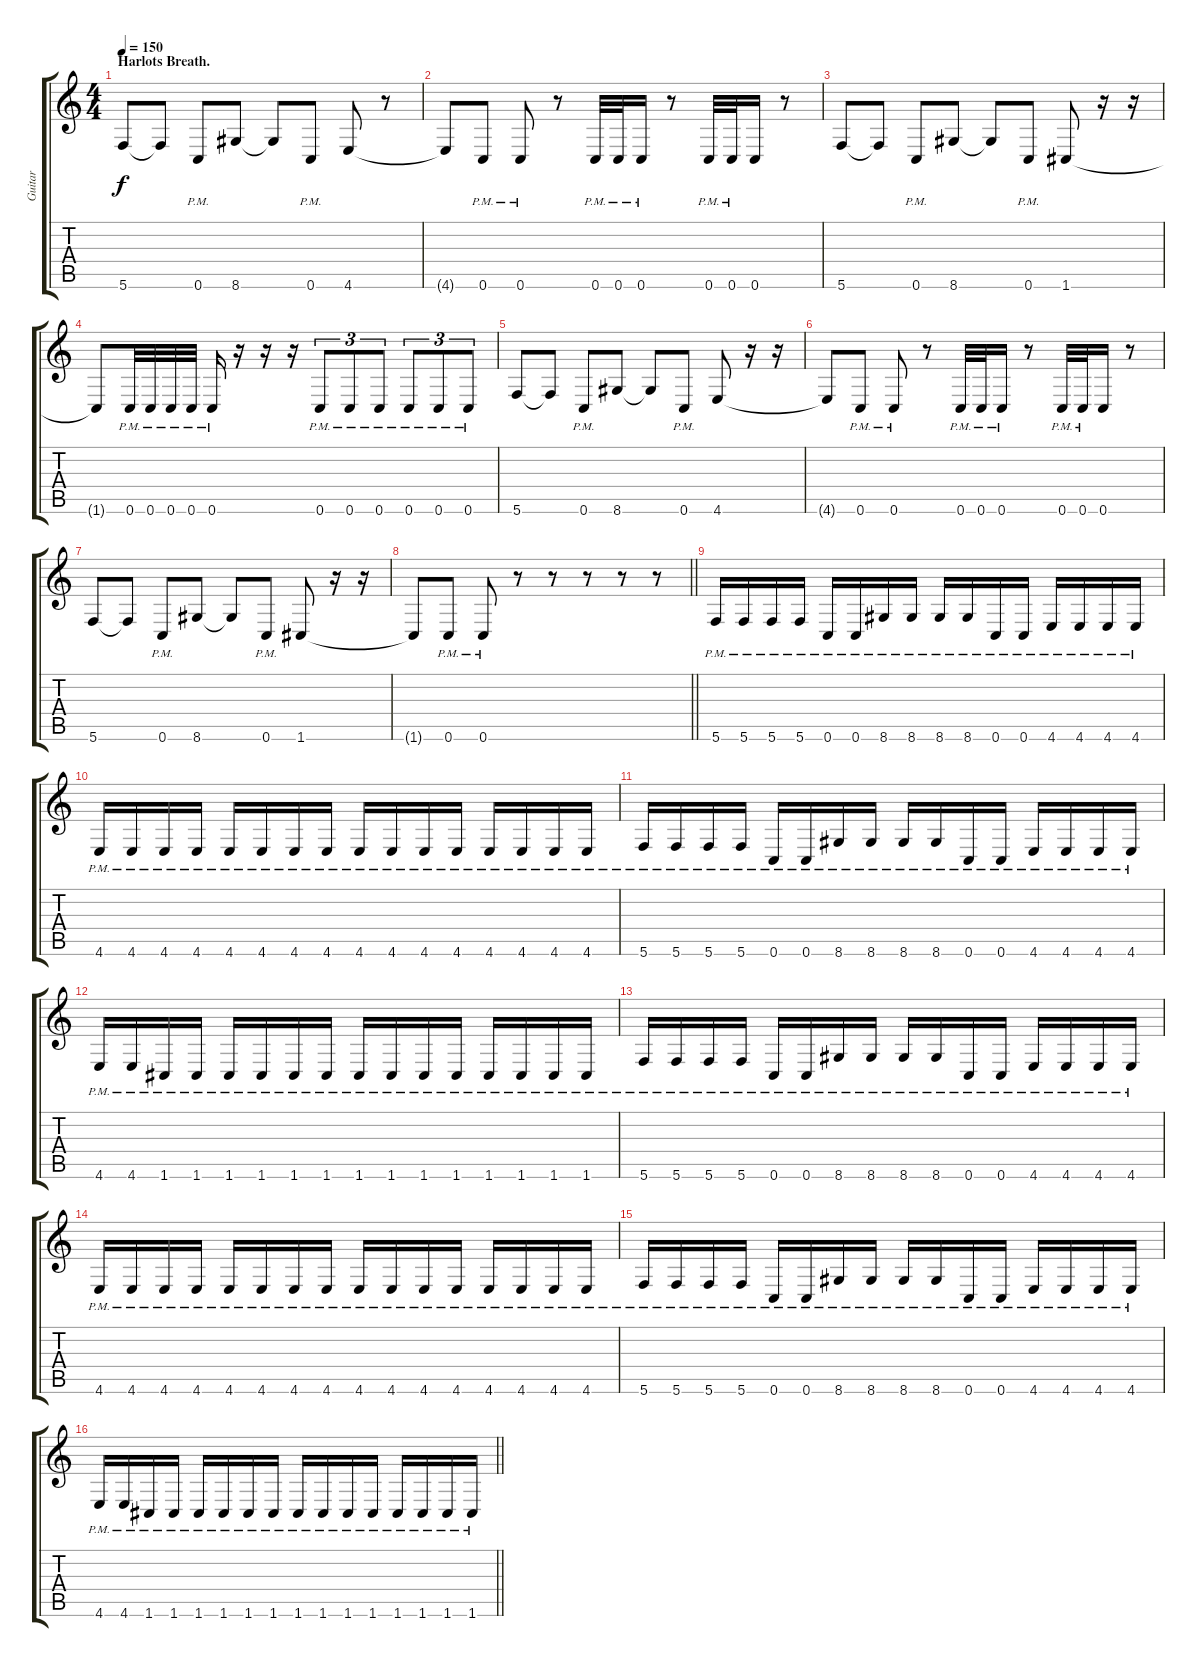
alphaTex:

\track ("Guitar" "Guitar") {instrument distortionguitar}
\staff {score tabs}
\tuning (D4 A3 F3 C3 G2 C2) {hide}
\ts (4 4)
\section ("" "Harlots Breath.")
\tempo 150
\clef g2
\ks c
5.6.8{dy f} 5.6{t}.8 0.6{pm}.8 8.6.8 8.6{t}.8 0.6{pm}.8 4.6.8 r.8 |
4.6{t}.8 0.6{pm}.8 0.6{pm}.8 r.8 0.6{pm}.32 0.6{pm}.32 0.6{pm}.16 r.8 0.6{pm}.32 0.6{pm}.32 0.6.16 r.8 |
5.6.8 5.6{t}.8 0.6{pm}.8 8.6.8 8.6{t}.8 0.6{pm}.8 1.6.8 r.16 r.16 |
1.6{t}.8 0.6{pm}.32 0.6{pm}.32 0.6{pm}.32 0.6{pm}.32 0.6{pm}.16 r.16 r.16 r.16 0.6{pm}.8{tu (3 2)} 0.6{pm}.8{tu (3 2)} 0.6{pm}.8{tu (3 2)} 0.6{pm}.8{tu (3 2)} 0.6{pm}.8{tu (3 2)} 0.6{pm}.8{tu (3 2)} |
5.6.8 5.6{t}.8 0.6{pm}.8 8.6.8 8.6{t}.8 0.6{pm}.8 4.6.8 r.16 r.16 |
4.6{t}.8 0.6{pm}.8 0.6{pm}.8 r.8 0.6{pm}.32 0.6{pm}.32 0.6{pm}.16 r.8 0.6{pm}.32 0.6{pm}.32 0.6.16 r.8 |
5.6.8 5.6{t}.8 0.6{pm}.8 8.6.8 8.6{t}.8 0.6{pm}.8 1.6.8 r.16 r.16 |
\barLineRight lightlight
1.6{t}.8 0.6{pm}.8 0.6{pm}.8 r.8 r.8 r.8 r.8 r.8 |
\section ("" "")
5.6{pm}.16 5.6{pm}.16 5.6{pm}.16 5.6{pm}.16 0.6{pm}.16 0.6{pm}.16 8.6{pm}.16 8.6{pm}.16 8.6{pm}.16 8.6{pm}.16 0.6{pm}.16 0.6{pm}.16 4.6{pm}.16 4.6{pm}.16 4.6{pm}.16 4.6{pm}.16 |
4.6{pm}.16 4.6{pm}.16 4.6{pm}.16 4.6{pm}.16 4.6{pm}.16 4.6{pm}.16 4.6{pm}.16 4.6{pm}.16 4.6{pm}.16 4.6{pm}.16 4.6{pm}.16 4.6{pm}.16 4.6{pm}.16 4.6{pm}.16 4.6{pm}.16 4.6{pm}.16 |
5.6{pm}.16 5.6{pm}.16 5.6{pm}.16 5.6{pm}.16 0.6{pm}.16 0.6{pm}.16 8.6{pm}.16 8.6{pm}.16 8.6{pm}.16 8.6{pm}.16 0.6{pm}.16 0.6{pm}.16 4.6{pm}.16 4.6{pm}.16 4.6{pm}.16 4.6{pm}.16 |
4.6{pm}.16 4.6{pm}.16 1.6{pm}.16 1.6{pm}.16 1.6{pm}.16 1.6{pm}.16 1.6{pm}.16 1.6{pm}.16 1.6{pm}.16 1.6{pm}.16 1.6{pm}.16 1.6{pm}.16 1.6{pm}.16 1.6{pm}.16 1.6{pm}.16 1.6{pm}.16 |
5.6{pm}.16 5.6{pm}.16 5.6{pm}.16 5.6{pm}.16 0.6{pm}.16 0.6{pm}.16 8.6{pm}.16 8.6{pm}.16 8.6{pm}.16 8.6{pm}.16 0.6{pm}.16 0.6{pm}.16 4.6{pm}.16 4.6{pm}.16 4.6{pm}.16 4.6{pm}.16 |
4.6{pm}.16 4.6{pm}.16 4.6{pm}.16 4.6{pm}.16 4.6{pm}.16 4.6{pm}.16 4.6{pm}.16 4.6{pm}.16 4.6{pm}.16 4.6{pm}.16 4.6{pm}.16 4.6{pm}.16 4.6{pm}.16 4.6{pm}.16 4.6{pm}.16 4.6{pm}.16 |
5.6{pm}.16 5.6{pm}.16 5.6{pm}.16 5.6{pm}.16 0.6{pm}.16 0.6{pm}.16 8.6{pm}.16 8.6{pm}.16 8.6{pm}.16 8.6{pm}.16 0.6{pm}.16 0.6{pm}.16 4.6{pm}.16 4.6{pm}.16 4.6{pm}.16 4.6{pm}.16 |
\barLineRight lightlight
4.6{pm}.16 4.6{pm}.16 1.6{pm}.16 1.6{pm}.16 1.6{pm}.16 1.6{pm}.16 1.6{pm}.16 1.6{pm}.16 1.6{pm}.16 1.6{pm}.16 1.6{pm}.16 1.6{pm}.16 1.6{pm}.16 1.6{pm}.16 1.6{pm}.16 1.6{pm}.16
